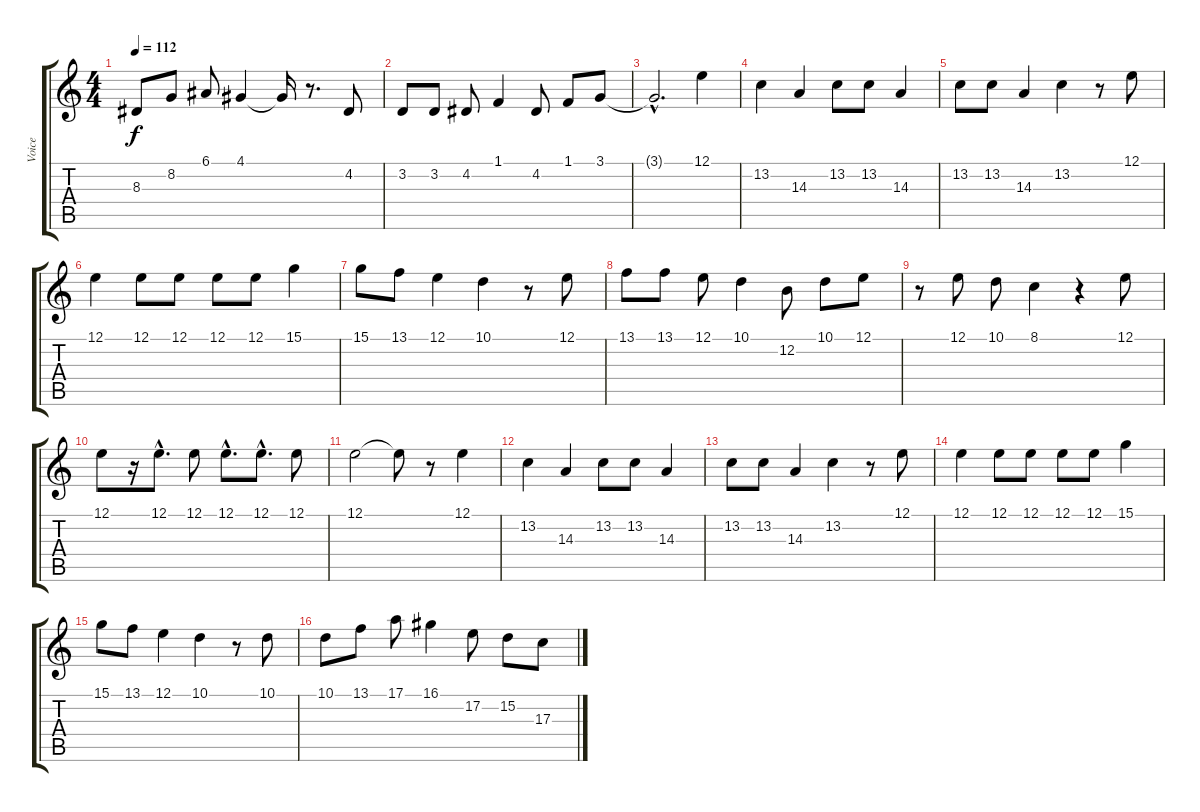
\track ("Voice" "Voice") {instrument brasssection}
\staff {score tabs}
\tuning (E4 B3 G3 D3 A2 E2) {hide}
\ts (4 4)
\tempo 112
\clef g2
\ks c
8.3{t}.8{dy f} 8.2.8 6.1.8 4.1.4 4.1{t}.16 r.8{d} 4.2.8 |
3.2.8 3.2.8 4.2.8 1.1.4 4.2.8 1.1.8 3.1.8 |
3.1{hac t}.2{d} 12.1.4 |
13.2.4 14.3.4 13.2.8 13.2.8 14.3.4 |
13.2.8 13.2.8 14.3.4 13.2.4 r.8 12.1.8 |
12.1.4 12.1.8 12.1.8 12.1.8 12.1.8 15.1.4 |
15.1.8 13.1.8 12.1.4 10.1.4 r.8 12.1.8 |
13.1.8 13.1.8 12.1.8 10.1.4 12.2.8 10.1.8 12.1.8 |
r.8 12.1.8 10.1.8 8.1.4 r.4 12.1.8 |
12.1.8 r.16 12.1{hac}.8{d} 12.1.8 12.1{hac}.8{d} 12.1{hac}.8{d} 12.1.8 |
12.1.2 12.1{t}.8 r.8 12.1.4 |
13.2.4 14.3.4 13.2.8 13.2.8 14.3.4 |
13.2.8 13.2.8 14.3.4 13.2.4 r.8 12.1.8 |
12.1.4 12.1.8 12.1.8 12.1.8 12.1.8 15.1.4 |
15.1.8 13.1.8 12.1.4 10.1.4 r.8 10.1.8 |
10.1.8 13.1.8 17.1.8 16.1.4 17.2.8 15.2.8 17.3.8
